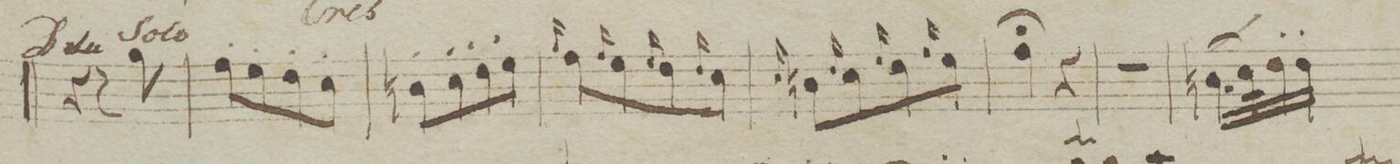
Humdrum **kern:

**kern	**dynam
*I"Clarinetto 1mo in B.	*
*clefG2	*
*k[b-e-a-]	*
*M2/4	*
4r	.
8r	.
8ff\	.
=89	=89
8ee-'\L	.
8dd'\	.
8cc'\	.
8b-'\J	.
=90	=90
8a'\L	.
8b-'\	.
8cc'\	.
8dd'\J	.
=91	=91
16qqff/	.
8ee-\L	.
16qqee-/	.
8dd\	.
16qqdd/	.
8cc\	.
16qqcc/	.
8b-\J	.
=92	=92
16qqb-/	.
8a\L	.
16qqcc/	.
8b-\	.
16qqdd/	.
8cc\	.
16qqee-/	.
8dd\J	.
=93	=93
4ee-;\	.
4r	.
=94	=94
2r	.
=95	=95
(16.a\LL	<
32b-\K)	.
16cc'\	[
16cc'\JJ	.
*-	*-
